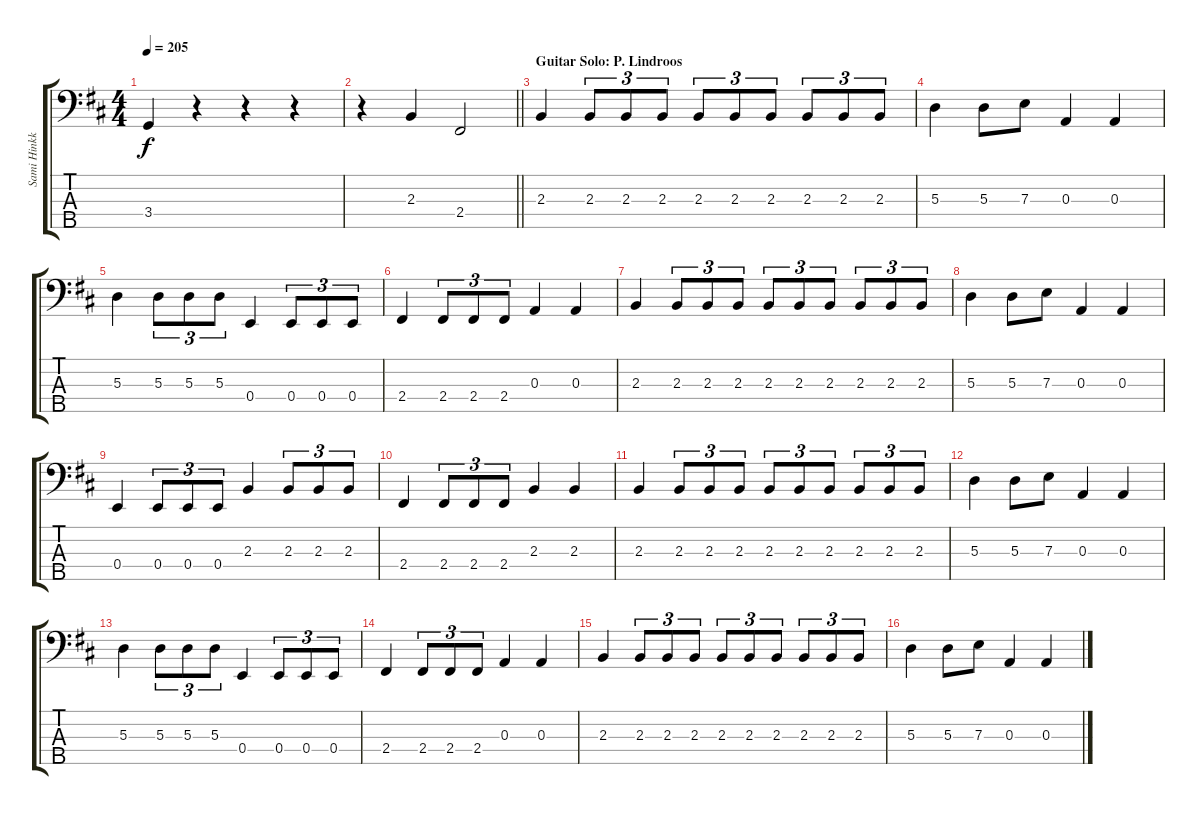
\track ("Sami Hinkka" "Sami Hinkk") {instrument electricbassfinger}
\staff {score tabs}
\tuning (G2 D2 A1 E1 B0) {hide}
\ts (4 4)
\tempo 205
\clef f4
\ks bminor
3.4.4{dy f} r.4 r.4 r.4 |
\barLineRight lightlight
r.4 2.3.4 2.4.2 |
\section ("" "Guitar Solo: P. Lindroos")
2.3.4 2.3.8{tu (3 2)} 2.3.8{tu (3 2)} 2.3.8{tu (3 2)} 2.3.8{tu (3 2)} 2.3.8{tu (3 2)} 2.3.8{tu (3 2)} 2.3.8{tu (3 2)} 2.3.8{tu (3 2)} 2.3.8{tu (3 2)} |
5.3.4 5.3.8 7.3.8 0.3.4 0.3.4 |
5.3.4 5.3.8{tu (3 2)} 5.3.8{tu (3 2)} 5.3.8{tu (3 2)} 0.4.4 0.4.8{tu (3 2)} 0.4.8{tu (3 2)} 0.4.8{tu (3 2)} |
2.4.4 2.4.8{tu (3 2)} 2.4.8{tu (3 2)} 2.4.8{tu (3 2)} 0.3.4 0.3.4 |
2.3.4 2.3.8{tu (3 2)} 2.3.8{tu (3 2)} 2.3.8{tu (3 2)} 2.3.8{tu (3 2)} 2.3.8{tu (3 2)} 2.3.8{tu (3 2)} 2.3.8{tu (3 2)} 2.3.8{tu (3 2)} 2.3.8{tu (3 2)} |
5.3.4 5.3.8 7.3.8 0.3.4 0.3.4 |
0.4.4 0.4.8{tu (3 2)} 0.4.8{tu (3 2)} 0.4.8{tu (3 2)} 2.3.4 2.3.8{tu (3 2)} 2.3.8{tu (3 2)} 2.3.8{tu (3 2)} |
2.4.4 2.4.8{tu (3 2)} 2.4.8{tu (3 2)} 2.4.8{tu (3 2)} 2.3.4 2.3.4 |
2.3.4 2.3.8{tu (3 2)} 2.3.8{tu (3 2)} 2.3.8{tu (3 2)} 2.3.8{tu (3 2)} 2.3.8{tu (3 2)} 2.3.8{tu (3 2)} 2.3.8{tu (3 2)} 2.3.8{tu (3 2)} 2.3.8{tu (3 2)} |
5.3.4 5.3.8 7.3.8 0.3.4 0.3.4 |
5.3.4 5.3.8{tu (3 2)} 5.3.8{tu (3 2)} 5.3.8{tu (3 2)} 0.4.4 0.4.8{tu (3 2)} 0.4.8{tu (3 2)} 0.4.8{tu (3 2)} |
2.4.4 2.4.8{tu (3 2)} 2.4.8{tu (3 2)} 2.4.8{tu (3 2)} 0.3.4 0.3.4 |
2.3.4 2.3.8{tu (3 2)} 2.3.8{tu (3 2)} 2.3.8{tu (3 2)} 2.3.8{tu (3 2)} 2.3.8{tu (3 2)} 2.3.8{tu (3 2)} 2.3.8{tu (3 2)} 2.3.8{tu (3 2)} 2.3.8{tu (3 2)} |
5.3.4 5.3.8 7.3.8 0.3.4 0.3.4
